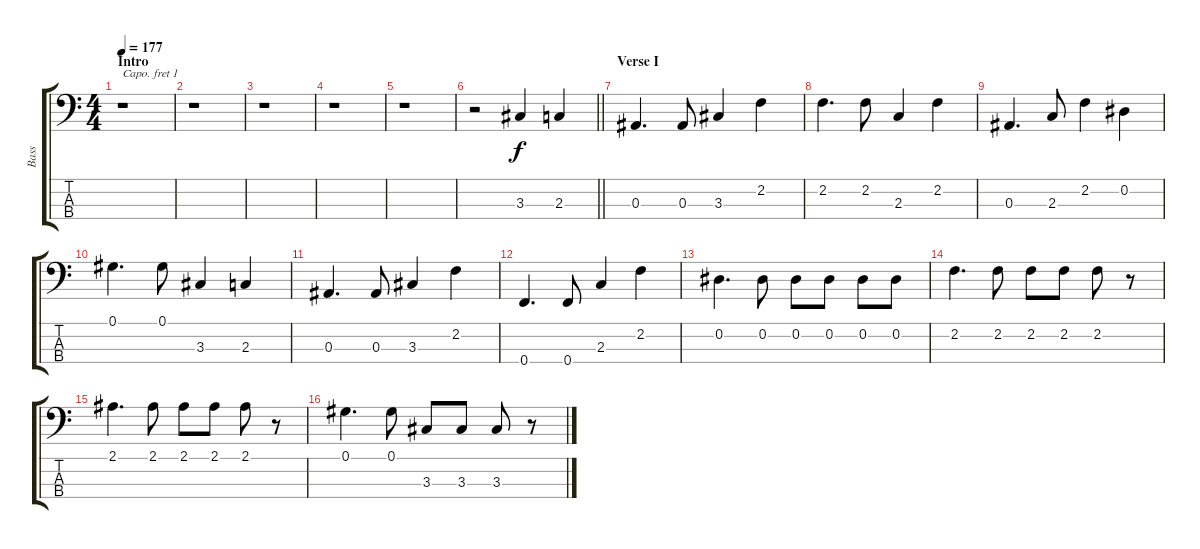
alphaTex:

\track ("Bass" "Bass") {instrument electricbassfinger}
\staff {score tabs}
\capo 1
\tuning (G2 D2 A1 E1) {hide}
\ts (4 4)
\section ("" "Intro")
\tempo 177
\clef f4
\ks c
r.1{dy f instrument electricbassfinger} |
r.1 |
r.1 |
r.1 |
r.1 |
\barLineRight lightlight
r.2 3.3.4 2.3.4 |
\section ("" "Verse I")
0.3.4{d} 0.3.8 3.3.4 2.2.4 |
2.2.4{d} 2.2.8 2.3.4 2.2.4 |
0.3.4{d} 2.3.8 2.2.4 0.2.4 |
0.1.4{d} 0.1.8 3.3.4 2.3.4 |
0.3.4{d} 0.3.8 3.3.4 2.2.4 |
0.4.4{d} 0.4.8 2.3.4 2.2.4 |
0.2.4{d} 0.2.8 0.2.8 0.2.8 0.2.8 0.2.8 |
2.2.4{d} 2.2.8 2.2.8 2.2.8 2.2.8 r.8 |
2.1.4{d} 2.1.8 2.1.8 2.1.8 2.1.8 r.8 |
0.1.4{d} 0.1.8 3.3.8 3.3.8 3.3.8 r.8
